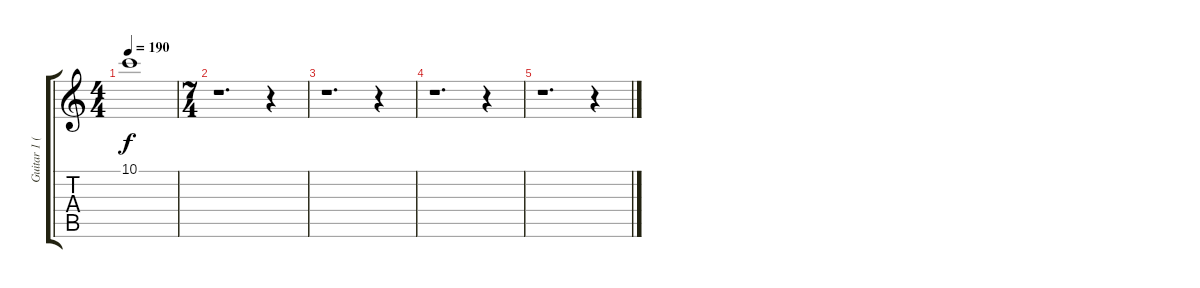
\track ("Guitar 1 (Teemu)" "Guitar 1 (") {instrument distortionguitar}
\staff {score tabs}
\tuning (D4 A3 F3 C3 G2 C2) {hide}
\ts (4 4)
\tempo 190
\clef g2
\ks c
10.1{t}.1{dy f} |
\ts (7 4)
r.1{d} r.4 |
r.1{d} r.4 |
r.1{d} r.4 |
r.1{d} r.4
